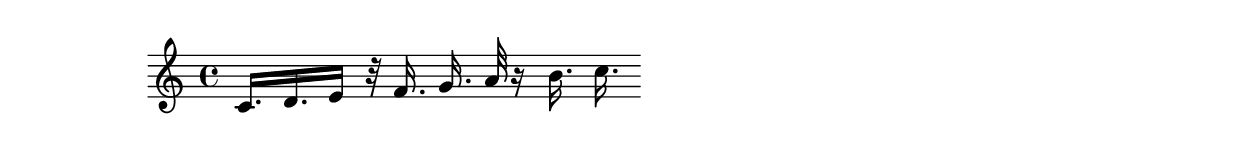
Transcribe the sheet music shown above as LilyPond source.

#(ly:set-option 'midi-extension "mid")
\version "2.12.3"
\include "english.ly"
\header{


}
%{

%}
melody = {
\clef treble
\key c \major
\cadenzaOn


  c'16.[ d'16. e'16] r32 f'16. g'16. a'32 r16 b'16. c''16.  
 
}


text = \lyricmode {
        
}

\score{

<<
\new Voice = "one" {
\melody
}
\new Lyrics \lyricsto "one" \text
>>
\layout {
\context {
\Score
}
}
\midi {
\context {
\Score
tempoWholesPerMinute = #(ly:make-moment 200 4)
}
}
}